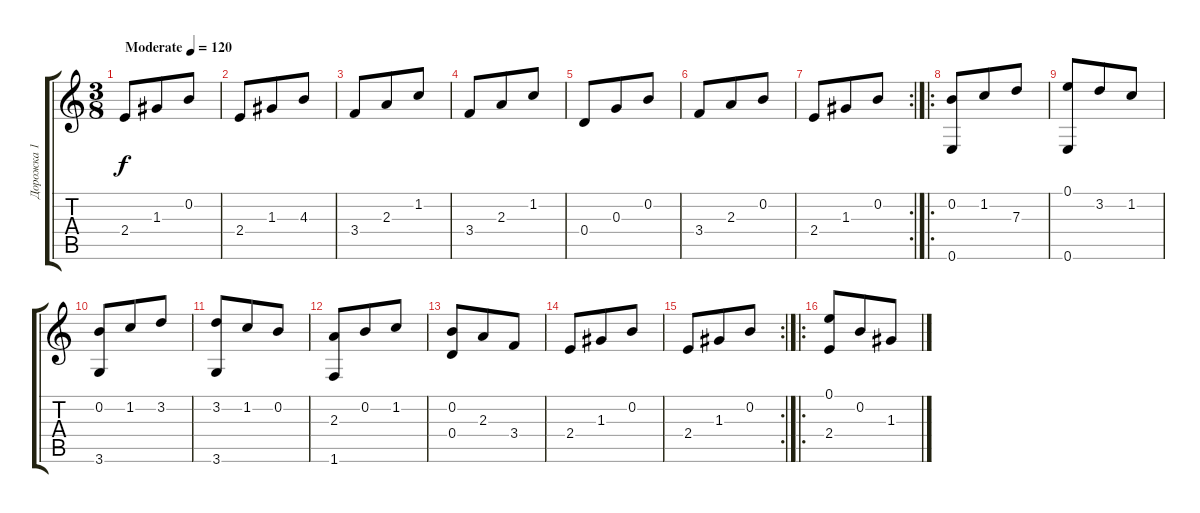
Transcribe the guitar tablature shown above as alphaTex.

\track ("Дорожка 1" "Дорожка 1") {instrument acousticguitarsteel}
\staff {score tabs}
\tuning (E4 B3 G3 D3 A2 E2) {hide}
\ts (3 8)
\tempo (120 "Moderate")
\clef g2
\ks c
2.4.8{dy f instrument acousticguitarsteel} 1.3.8 0.2.8 |
2.4.8 1.3.8 4.3.8 |
3.4.8 2.3.8 1.2.8 |
3.4.8 2.3.8 1.2.8 |
0.4.8 0.3.8 0.2.8 |
3.4.8 2.3.8 0.2.8 |
\rc 2
2.4.8 1.3.8 0.2.8 |
\ro
(0.2 0.6).8 1.2.8 7.3.8 |
(0.1 0.6).8 3.2.8 1.2.8 |
(0.2 3.6).8 1.2.8 3.2.8 |
(3.2 3.6).8 1.2.8 0.2.8 |
(2.3 1.6).8 0.2.8 1.2.8 |
(0.2 0.4).8 2.3.8 3.4.8 |
2.4.8 1.3.8 0.2.8 |
\rc 2
2.4.8 1.3.8 0.2.8 |
\ro
(0.1 2.4).8 0.2.8 1.3.8
